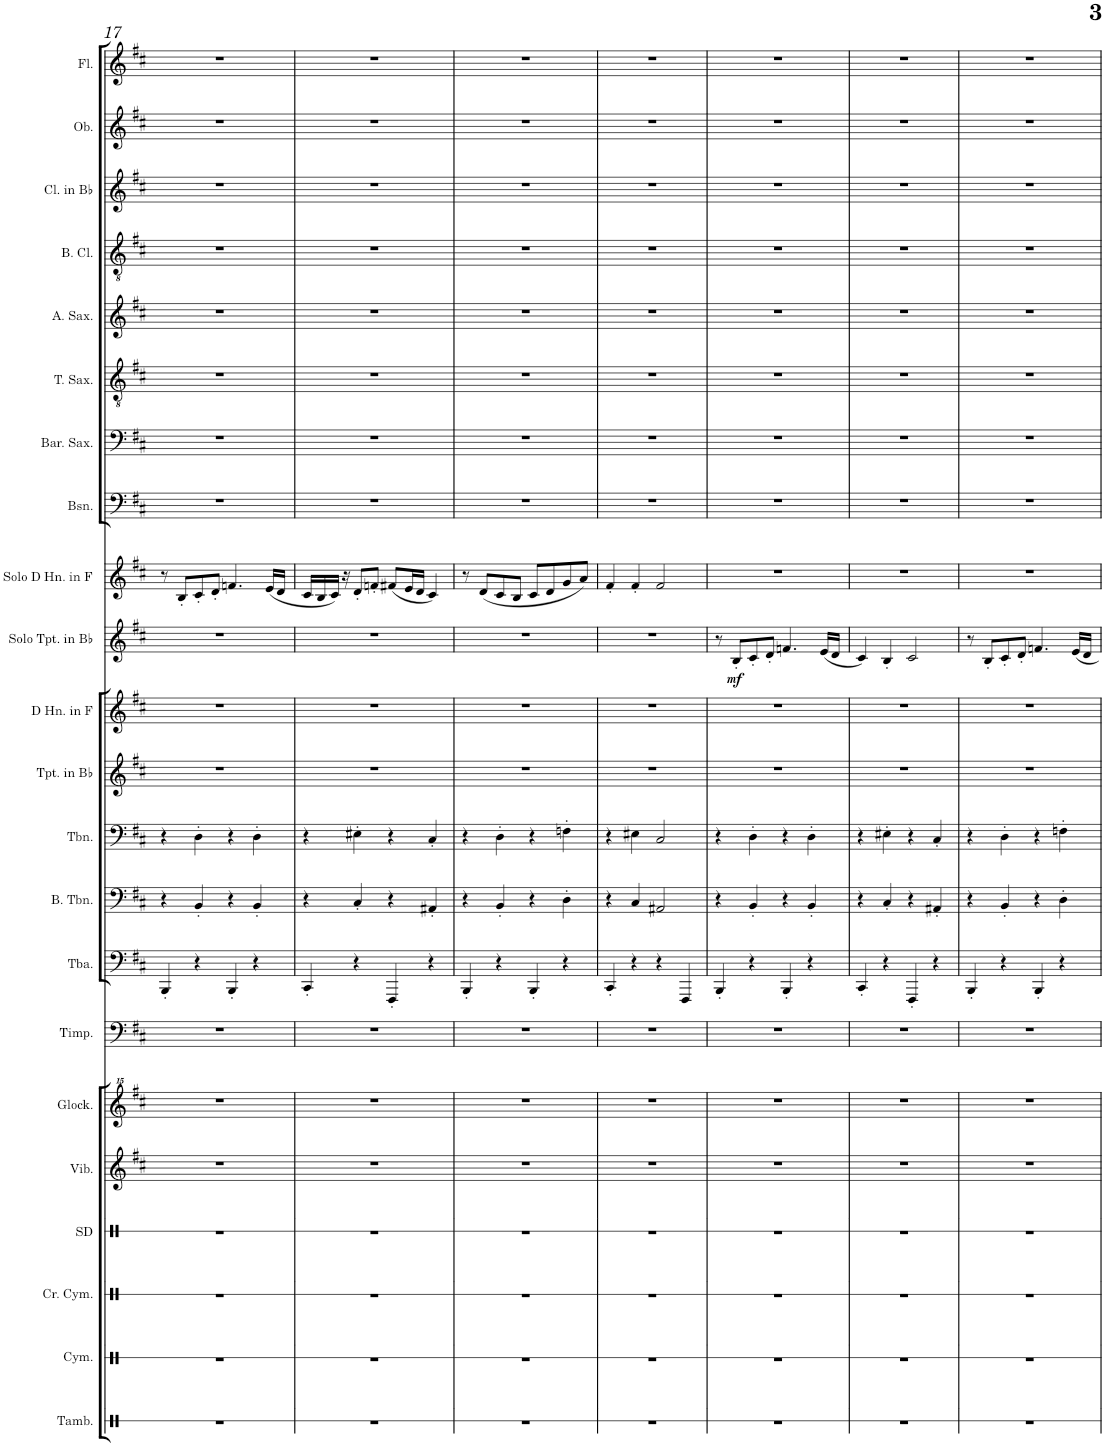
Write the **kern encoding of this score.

**kern	**kern	**kern	**kern	**kern	**kern	**kern	**kern	**kern	**kern	**kern	**kern	**kern	**dynam	**kern	**kern	**kern	**kern	**kern	**kern	**kern	**kern	**kern
*part22	*part21	*part20	*part19	*part18	*part17	*part16	*part15	*part14	*part13	*part12	*part11	*part10	*part10	*part9	*part8	*part7	*part6	*part5	*part4	*part3	*part2	*part1
*staff22	*staff21	*staff20	*staff19	*staff18	*staff17	*staff16	*staff15	*staff14	*staff13	*staff12	*staff11	*staff10	*staff10	*staff9	*staff8	*staff7	*staff6	*staff5	*staff4	*staff3	*staff2	*staff1
*I"Tambourine	*I"Cymbal	*I"Crash Cymbal	*I"Snare Drum	*I"Vibraphone	*I"Glockenspiel	*I"Timpani	*I"Tuba	*I"Bass Trombone	*I"Trombone	*I"Trumpet in Bb	*I"Horn in F	*I"Solo Trumpet in Bb	*	*I"Solo Horn in F	*I"Bassoon	*I"Baritone Saxophone	*I"Tenor Saxophone	*I"Alto Saxophone	*I"Bass Clarinet	*I"Clarinet in Bb	*I"Oboe	*I"Flute
*I'Tamb.	*I'Cym.	*I'Cr. Cym.	*I'SD	*I'Vib.	*I'Glock.	*I'Timp.	*I'Tba.	*I'B. Tbn.	*I'Tbn.	*I'Tpt. in Bb	*	*I'Solo Tpt. in Bb	*	*	*I'Bsn.	*I'Bar. Sax.	*I'T. Sax.	*I'A. Sax.	*I'B. Cl.	*I'Cl. in Bb	*I'Ob.	*I'Fl.
!!LO:PB:g=z
*clefX	*clefX	*clefX	*clefX	*clefG2	*clefG^^2	*clefF4	*clefF4	*clefF4	*clefF4	*clefG2	*clefG2	*clefG2	*	*clefG2	*clefF4	*clefF4	*clefGv2	*clefG2	*clefGv2	*clefG2	*clefG2	*clefG2
*	*	*	*	*	*	*	*	*	*	*Trd1c2	*Trd4c7	*Trd1c2	*	*Trd4c7	*	*Trd12c21	*Trd8c14	*Trd5c9	*Trd8c14	*Trd1c2	*	*
*k[]	*k[]	*k[]	*k[]	*k[f#c#]	*k[f#c#]	*k[f#c#]	*k[f#c#]	*k[f#c#]	*k[f#c#]	*k[f#c#]	*k[f#c#]	*k[f#c#]	*	*k[f#c#]	*k[f#c#]	*k[f#c#]	*k[f#c#]	*k[f#c#]	*k[f#c#]	*k[f#c#]	*k[f#c#]	*k[f#c#]
*M4/4	*M4/4	*M4/4	*M4/4	*M4/4	*M4/4	*M4/4	*M4/4	*M4/4	*M4/4	*M4/4	*M4/4	*M4/4	*	*M4/4	*M4/4	*M4/4	*M4/4	*M4/4	*M4/4	*M4/4	*M4/4	*M4/4
=17	=17	=17	=17	=17	=17	=17	=17	=17	=17	=17	=17	=17	=17	=17	=17	=17	=17	=17	=17	=17	=17	=17
1r	1r	1r	1r	1r	1r	1r	4BBB'/	4r	4r	1r	1r	1r	.	8r	1r	1r	1r	1r	1r	1r	1r	1r
.	.	.	.	.	.	.	.	.	.	.	.	.	.	8B'/L	.	.	.	.	.	.	.	.
.	.	.	.	.	.	.	4r	4BB'/	4D'\	.	.	.	.	8c#'/	.	.	.	.	.	.	.	.
.	.	.	.	.	.	.	.	.	.	.	.	.	.	8d'/J	.	.	.	.	.	.	.	.
.	.	.	.	.	.	.	4BBB'/	4r	4r	.	.	.	.	4.fn/	.	.	.	.	.	.	.	.
.	.	.	.	.	.	.	4r	4BB'/	4D'\	.	.	.	.	.	.	.	.	.	.	.	.	.
.	.	.	.	.	.	.	.	.	.	.	.	.	.	(16e/LL	.	.	.	.	.	.	.	.
.	.	.	.	.	.	.	.	.	.	.	.	.	.	16d/JJ	.	.	.	.	.	.	.	.
=18	=18	=18	=18	=18	=18	=18	=18	=18	=18	=18	=18	=18	=18	=18	=18	=18	=18	=18	=18	=18	=18	=18
1r	1r	1r	1r	1r	1r	1r	4CC#'/	4r	4r	1r	1r	1r	.	16c#/LL	1r	1r	1r	1r	1r	1r	1r	1r
.	.	.	.	.	.	.	.	.	.	.	.	.	.	16B/	.	.	.	.	.	.	.	.
.	.	.	.	.	.	.	.	.	.	.	.	.	.	16c#/JJ)	.	.	.	.	.	.	.	.
.	.	.	.	.	.	.	.	.	.	.	.	.	.	16r	.	.	.	.	.	.	.	.
.	.	.	.	.	.	.	4r	4C#'/	4E#X'\	.	.	.	.	8d'/L	.	.	.	.	.	.	.	.
.	.	.	.	.	.	.	.	.	.	.	.	.	.	8fn'/J	.	.	.	.	.	.	.	.
.	.	.	.	.	.	.	4FFF#'/	4r	4r	.	.	.	.	(8f#X/L	.	.	.	.	.	.	.	.
.	.	.	.	.	.	.	.	.	.	.	.	.	.	16e/L	.	.	.	.	.	.	.	.
.	.	.	.	.	.	.	.	.	.	.	.	.	.	16d/JJ	.	.	.	.	.	.	.	.
.	.	.	.	.	.	.	4r	4AA#X'/	4C#'/	.	.	.	.	4c#/)	.	.	.	.	.	.	.	.
=19	=19	=19	=19	=19	=19	=19	=19	=19	=19	=19	=19	=19	=19	=19	=19	=19	=19	=19	=19	=19	=19	=19
1r	1r	1r	1r	1r	1r	1r	4BBB'/	4r	4r	1r	1r	1r	.	8r	1r	1r	1r	1r	1r	1r	1r	1r
.	.	.	.	.	.	.	.	.	.	.	.	.	.	(8d/L	.	.	.	.	.	.	.	.
.	.	.	.	.	.	.	4r	4BB'/	4D'\	.	.	.	.	8c#/	.	.	.	.	.	.	.	.
.	.	.	.	.	.	.	.	.	.	.	.	.	.	8B/J	.	.	.	.	.	.	.	.
.	.	.	.	.	.	.	4BBB'/	4r	4r	.	.	.	.	8c#/L	.	.	.	.	.	.	.	.
.	.	.	.	.	.	.	.	.	.	.	.	.	.	8d/	.	.	.	.	.	.	.	.
.	.	.	.	.	.	.	4r	4D'\	4Fn'\	.	.	.	.	8g/	.	.	.	.	.	.	.	.
.	.	.	.	.	.	.	.	.	.	.	.	.	.	8a/J)	.	.	.	.	.	.	.	.
=20	=20	=20	=20	=20	=20	=20	=20	=20	=20	=20	=20	=20	=20	=20	=20	=20	=20	=20	=20	=20	=20	=20
1r	1r	1r	1r	1r	1r	1r	4CC#'/	4r	4r	1r	1r	1r	.	4f#'/	1r	1r	1r	1r	1r	1r	1r	1r
.	.	.	.	.	.	.	4r	4C#/	4E#X\	.	.	.	.	4f#'/	.	.	.	.	.	.	.	.
.	.	.	.	.	.	.	4r	2AA#X/	2C#/	.	.	.	.	2f#/	.	.	.	.	.	.	.	.
.	.	.	.	.	.	.	4FFF#/	.	.	.	.	.	.	.	.	.	.	.	.	.	.	.
=21	=21	=21	=21	=21	=21	=21	=21	=21	=21	=21	=21	=21	=21	=21	=21	=21	=21	=21	=21	=21	=21	=21
1r	1r	1r	1r	1r	1r	1r	4BBB'/	4r	4r	1r	1r	8r	.	1r	1r	1r	1r	1r	1r	1r	1r	1r
!	!	!	!	!	!	!	!	!	!	!	!	!	!LO:DY:b	!	!	!	!	!	!	!	!	!
.	.	.	.	.	.	.	.	.	.	.	.	8B'/L	mf	.	.	.	.	.	.	.	.	.
.	.	.	.	.	.	.	4r	4BB'/	4D'\	.	.	8c#'/	.	.	.	.	.	.	.	.	.	.
.	.	.	.	.	.	.	.	.	.	.	.	8d'/J	.	.	.	.	.	.	.	.	.	.
.	.	.	.	.	.	.	4BBB'/	4r	4r	.	.	4.fn/	.	.	.	.	.	.	.	.	.	.
.	.	.	.	.	.	.	4r	4BB'/	4D'\	.	.	.	.	.	.	.	.	.	.	.	.	.
.	.	.	.	.	.	.	.	.	.	.	.	(16e/LL	.	.	.	.	.	.	.	.	.	.
.	.	.	.	.	.	.	.	.	.	.	.	16d/JJ	.	.	.	.	.	.	.	.	.	.
=22	=22	=22	=22	=22	=22	=22	=22	=22	=22	=22	=22	=22	=22	=22	=22	=22	=22	=22	=22	=22	=22	=22
1r	1r	1r	1r	1r	1r	1r	4CC#'/	4r	4r	1r	1r	4c#/)	.	1r	1r	1r	1r	1r	1r	1r	1r	1r
.	.	.	.	.	.	.	4r	4C#'/	4E#X'\	.	.	4B'/	.	.	.	.	.	.	.	.	.	.
.	.	.	.	.	.	.	4FFF#'/	4r	4r	.	.	2c#/	.	.	.	.	.	.	.	.	.	.
.	.	.	.	.	.	.	4r	4AA#X'/	4C#'/	.	.	.	.	.	.	.	.	.	.	.	.	.
=23	=23	=23	=23	=23	=23	=23	=23	=23	=23	=23	=23	=23	=23	=23	=23	=23	=23	=23	=23	=23	=23	=23
1r	1r	1r	1r	1r	1r	1r	4BBB'/	4r	4r	1r	1r	8r	.	1r	1r	1r	1r	1r	1r	1r	1r	1r
.	.	.	.	.	.	.	.	.	.	.	.	8B'/L	.	.	.	.	.	.	.	.	.	.
.	.	.	.	.	.	.	4r	4BB'/	4D'\	.	.	8c#'/	.	.	.	.	.	.	.	.	.	.
.	.	.	.	.	.	.	.	.	.	.	.	8d'/J	.	.	.	.	.	.	.	.	.	.
.	.	.	.	.	.	.	4BBB'/	4r	4r	.	.	4.fn/	.	.	.	.	.	.	.	.	.	.
.	.	.	.	.	.	.	4r	4D'\	4Fn'\	.	.	.	.	.	.	.	.	.	.	.	.	.
.	.	.	.	.	.	.	.	.	.	.	.	16e/LL	.	.	.	.	.	.	.	.	.	.
.	.	.	.	.	.	.	.	.	.	.	.	16d/JJ	.	.	.	.	.	.	.	.	.	.
=	=	=	=	=	=	=	=	=	=	=	=	=	=	=	=	=	=	=	=	=	=	=
*-	*-	*-	*-	*-	*-	*-	*-	*-	*-	*-	*-	*-	*-	*-	*-	*-	*-	*-	*-	*-	*-	*-
